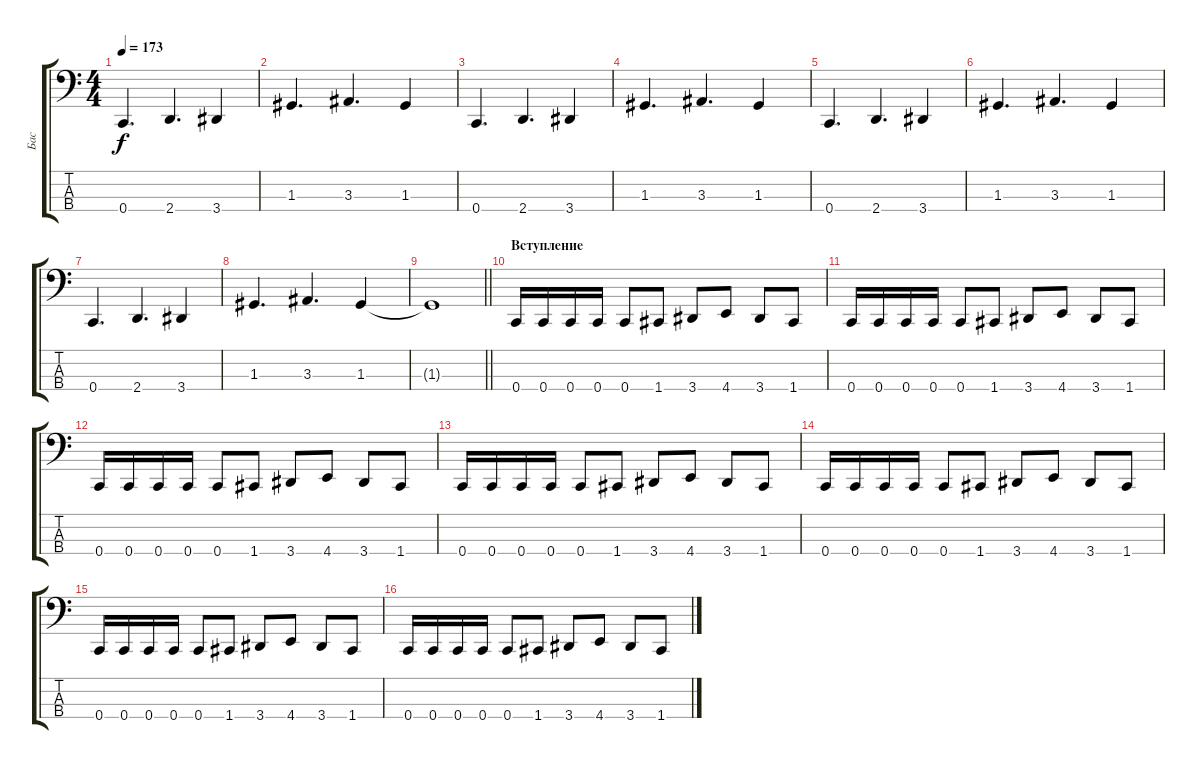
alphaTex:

\track ("Бас" "Бас") {instrument electricbasspick}
\staff {score tabs}
\tuning (F2 C2 G1 C1) {hide}
\ts (4 4)
\tempo 173
\clef f4
\ks c
0.4.4{d dy f} 2.4.4{d} 3.4.4 |
1.3.4{d} 3.3.4{d} 1.3.4 |
0.4.4{d} 2.4.4{d} 3.4.4 |
1.3.4{d} 3.3.4{d} 1.3.4 |
0.4.4{d} 2.4.4{d} 3.4.4 |
1.3.4{d} 3.3.4{d} 1.3.4 |
0.4.4{d} 2.4.4{d} 3.4.4 |
1.3.4{d} 3.3.4{d} 1.3.4 |
\barLineRight lightlight
1.3{t}.1 |
\section ("" "Вступление")
0.4.16 0.4.16 0.4.16 0.4.16 0.4.8 1.4.8 3.4.8 4.4.8 3.4.8 1.4.8 |
0.4.16 0.4.16 0.4.16 0.4.16 0.4.8 1.4.8 3.4.8 4.4.8 3.4.8 1.4.8 |
0.4.16 0.4.16 0.4.16 0.4.16 0.4.8 1.4.8 3.4.8 4.4.8 3.4.8 1.4.8 |
0.4.16 0.4.16 0.4.16 0.4.16 0.4.8 1.4.8 3.4.8 4.4.8 3.4.8 1.4.8 |
0.4.16 0.4.16 0.4.16 0.4.16 0.4.8 1.4.8 3.4.8 4.4.8 3.4.8 1.4.8 |
0.4.16 0.4.16 0.4.16 0.4.16 0.4.8 1.4.8 3.4.8 4.4.8 3.4.8 1.4.8 |
0.4.16 0.4.16 0.4.16 0.4.16 0.4.8 1.4.8 3.4.8 4.4.8 3.4.8 1.4.8
